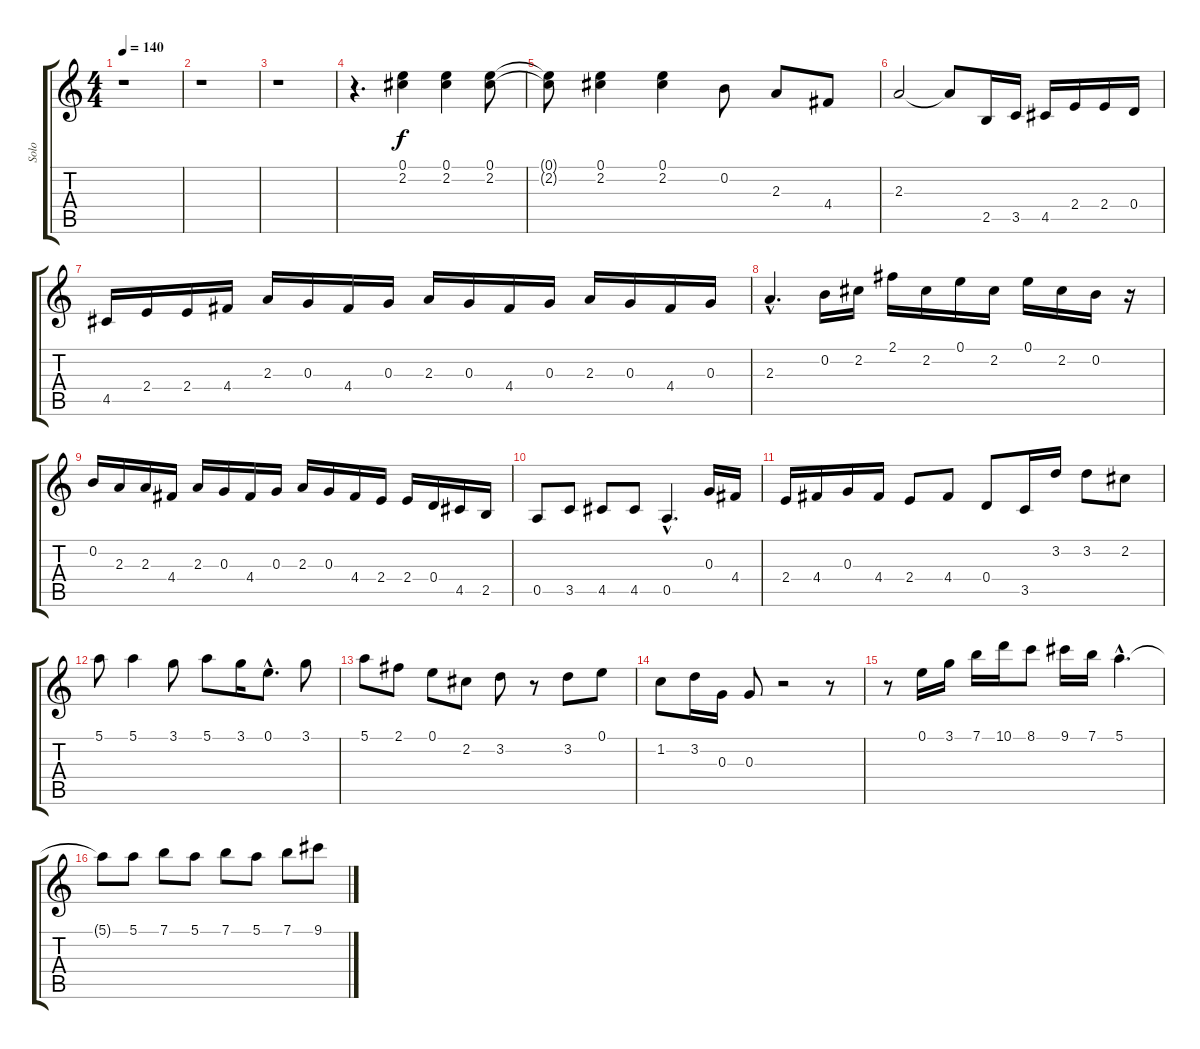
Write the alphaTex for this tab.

\track ("Solo" "Solo") {instrument distortionguitar}
\staff {score tabs}
\tuning (E4 B3 G3 D3 A2 E2) {hide}
\ts (4 4)
\tempo 140
\clef g2
\ks c
r.1{dy f} |
r.1 |
r.1 |
r.4{d} (0.1 2.2).4 (0.1 2.2).4 (0.1 2.2).8 |
(0.1{t} 2.2{t}).8 (0.1 2.2).4 (0.1 2.2).4 0.2.8 2.3.8 4.4.8 |
2.3.2 2.3{t}.8 2.5.16 3.5.16 4.5.16 2.4.16 2.4.16 0.4.16 |
4.5.16 2.4.16 2.4.16 4.4.16 2.3.16 0.3.16 4.4.16 0.3.16 2.3.16 0.3.16 4.4.16 0.3.16 2.3.16 0.3.16 4.4.16 0.3.16 |
2.3{hac}.4{d} 0.2.16 2.2.16 2.1.16 2.2.16 0.1.16 2.2.16 0.1.16 2.2.16 0.2.16 r.16 |
0.2.16 2.3.16 2.3.16 4.4.16 2.3.16 0.3.16 4.4.16 0.3.16 2.3.16 0.3.16 4.4.16 2.4.16 2.4.16 0.4.16 4.5.16 2.5.16 |
0.5.8 3.5.8 4.5.8 4.5.8 0.5{hac}.4{d} 0.3.16 4.4.16 |
2.4.16 4.4.16 0.3.16 4.4.16 2.4.8 4.4.8 0.4.8 3.5.16 3.2.16 3.2.8 2.2.8 |
5.1.8 5.1.4 3.1.8 5.1.8 3.1.16 0.1{hac}.8{d} 3.1.8 |
5.1.8 2.1.8 0.1.8 2.2.8 3.2.8 r.8 3.2.8 0.1.8 |
1.2.8 3.2.16 0.3.16 0.3.8 r.2 r.8 |
r.8 0.1.16 3.1.16 7.1.16 10.1.16 8.1.8 9.1.16 7.1.16 5.1{hac}.4{d} |
5.1{t}.8 5.1.8 7.1.8 5.1.8 7.1.8 5.1.8 7.1.8 9.1.8
